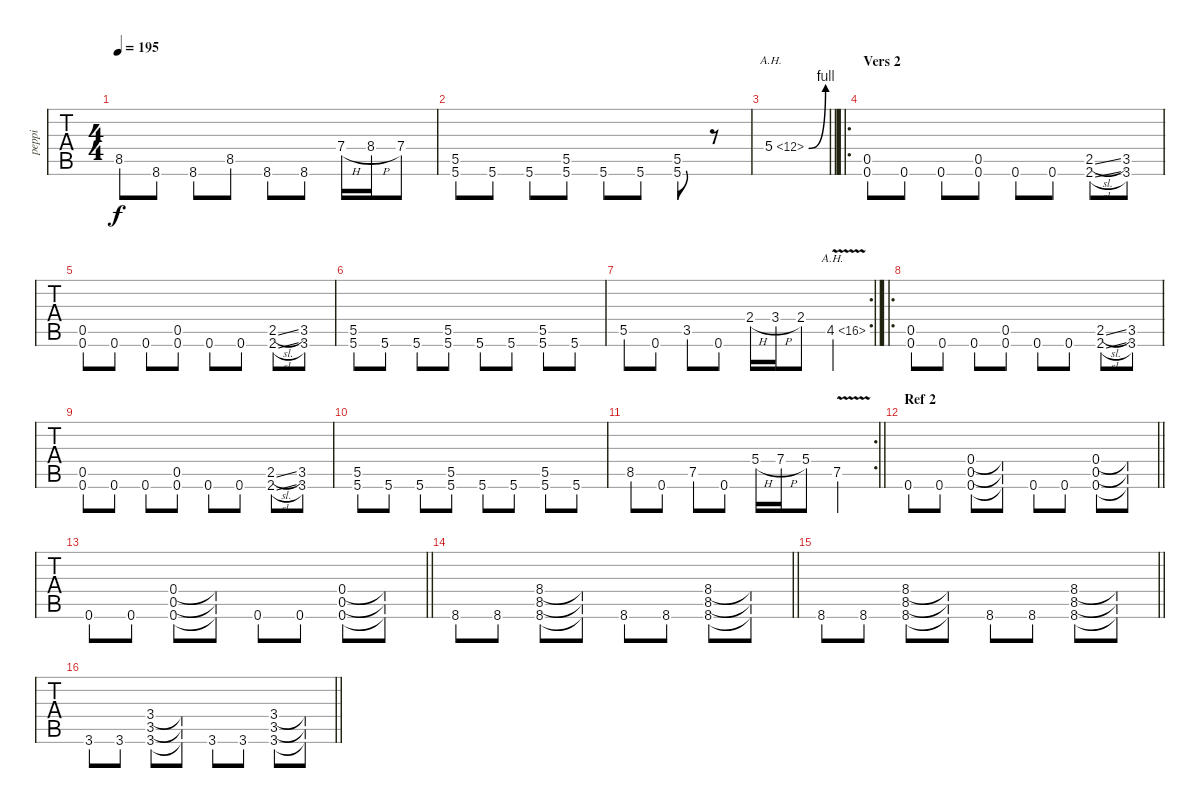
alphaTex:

\track ("peppi" "peppi") {instrument distortionguitar}
\staff {tabs}
\tuning (D4 A3 F3 C3 G2 C2) {hide}
\ts (4 4)
\tempo 195
\clef g2
\ks c
8.5.8{dy f} 8.6.8 8.6.8 8.5.8 8.6.8 8.6.8 7.4{h}.16 8.4{h}.16 7.4.8 |
(5.5 5.6).8 5.6.8 5.6.8 (5.5 5.6).8 5.6.8 5.6.8 (5.5 5.6).8 r.8 |
\barLineRight lightlight
5.4{be (bend 0 0 60 4) ah 7}.1 |
\ro
\section ("" "Vers 2")
(0.5 0.6).8 0.6.8 0.6.8 (0.5 0.6).8 0.6.8 0.6.8 (2.5{sl} 2.6{sl}).8 (3.5 3.6).8 |
(0.5 0.6).8 0.6.8 0.6.8 (0.5 0.6).8 0.6.8 0.6.8 (2.5{sl} 2.6{sl}).8 (3.5 3.6).8 |
(5.5 5.6).8 5.6.8 5.6.8 (5.5 5.6).8 5.6.8 5.6.8 (5.5 5.6).8 5.6.8 |
\rc 2
5.5.8 0.6.8 3.5.8 0.6.8 2.4{h}.16 3.4{h}.16 2.4.8 4.5{ah 12 v}.4 |
\ro
(0.5 0.6).8 0.6.8 0.6.8 (0.5 0.6).8 0.6.8 0.6.8 (2.5{sl} 2.6{sl}).8 (3.5 3.6).8 |
(0.5 0.6).8 0.6.8 0.6.8 (0.5 0.6).8 0.6.8 0.6.8 (2.5{sl} 2.6{sl}).8 (3.5 3.6).8 |
(5.5 5.6).8 5.6.8 5.6.8 (5.5 5.6).8 5.6.8 5.6.8 (5.5 5.6).8 5.6.8 |
\rc 2
\barLineRight lightlight
8.5.8 0.6.8 7.5.8 0.6.8 5.4{h}.16 7.4{h}.16 5.4.8 7.5{v}.4 |
\section ("" "Ref 2")
\barLineRight lightlight
0.6.8 0.6.8 (0.4 0.5 0.6).8 (0.4{t} 0.5{t} 0.6{t}).8 0.6.8 0.6.8 (0.4 0.5 0.6).8 (0.4{t} 0.5{t} 0.6{t}).8 |
\barLineRight lightlight
0.6.8 0.6.8 (0.4 0.5 0.6).8 (0.4{t} 0.5{t} 0.6{t}).8 0.6.8 0.6.8 (0.4 0.5 0.6).8 (0.4{t} 0.5{t} 0.6{t}).8 |
\barLineRight lightlight
8.6.8 8.6.8 (8.4 8.5 8.6).8 (8.4{t} 8.5{t} 8.6{t}).8 8.6.8 8.6.8 (8.4 8.5 8.6).8 (8.4{t} 8.5{t} 8.6{t}).8 |
\barLineRight lightlight
8.6.8 8.6.8 (8.4 8.5 8.6).8 (8.4{t} 8.5{t} 8.6{t}).8 8.6.8 8.6.8 (8.4 8.5 8.6).8 (8.4{t} 8.5{t} 8.6{t}).8 |
\barLineRight lightlight
3.6.8 3.6.8 (3.4 3.5 3.6).8 (3.4{t} 3.5{t} 3.6{t}).8 3.6.8 3.6.8 (3.4 3.5 3.6).8 (3.4{t} 3.5{t} 3.6{t}).8
